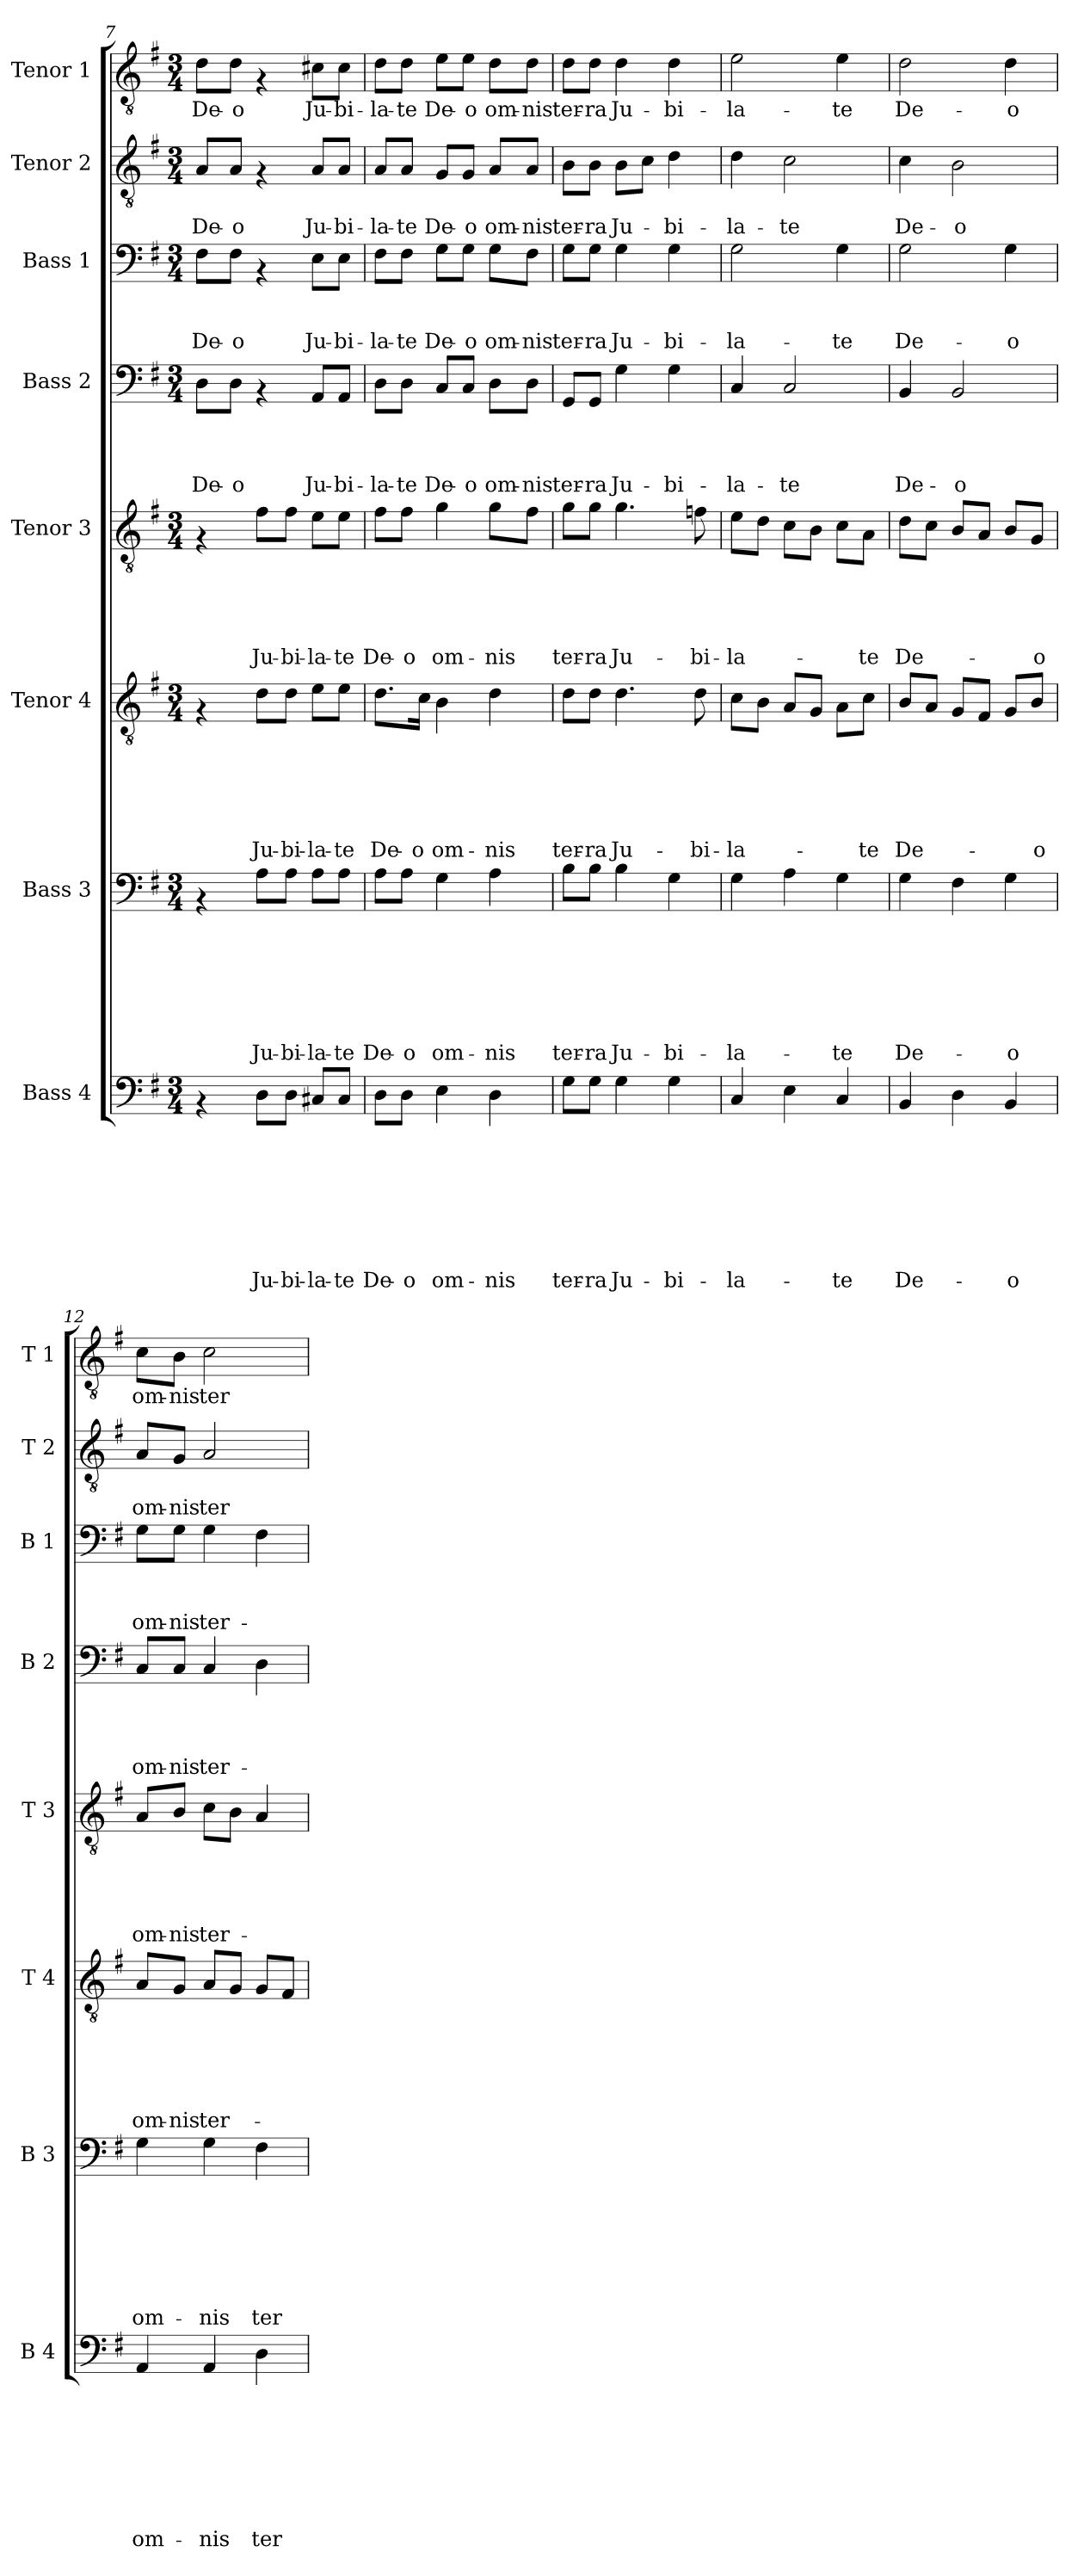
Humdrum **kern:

**kern	**text	**text	**text	**text	**text	**text	**text	**text	**kern	**text	**text	**text	**text	**text	**text	**text	**kern	**text	**text	**text	**text	**text	**text	**kern	**text	**text	**text	**text	**text	**kern	**text	**text	**text	**text	**kern	**text	**text	**text	**kern	**text	**text	**kern	**text
*part8	*part8	*part8	*part8	*part8	*part8	*part8	*part8	*part8	*part7	*part7	*part7	*part7	*part7	*part7	*part7	*part7	*part6	*part6	*part6	*part6	*part6	*part6	*part6	*part5	*part5	*part5	*part5	*part5	*part5	*part4	*part4	*part4	*part4	*part4	*part3	*part3	*part3	*part3	*part2	*part2	*part2	*part1	*part1
*staff8	*staff8	*staff8	*staff8	*staff8	*staff8	*staff8	*staff8	*staff8	*staff7	*staff7	*staff7	*staff7	*staff7	*staff7	*staff7	*staff7	*staff6	*staff6	*staff6	*staff6	*staff6	*staff6	*staff6	*staff5	*staff5	*staff5	*staff5	*staff5	*staff5	*staff4	*staff4	*staff4	*staff4	*staff4	*staff3	*staff3	*staff3	*staff3	*staff2	*staff2	*staff2	*staff1	*staff1
*I"Bass 4	*	*	*	*	*	*	*	*	*I"Bass 3	*	*	*	*	*	*	*	*I"Tenor 4	*	*	*	*	*	*	*I"Tenor 3	*	*	*	*	*	*I"Bass 2	*	*	*	*	*I"Bass 1	*	*	*	*I"Tenor 2	*	*	*I"Tenor 1	*
*I'B 4	*	*	*	*	*	*	*	*	*I'B 3	*	*	*	*	*	*	*	*I'T 4	*	*	*	*	*	*	*I'T 3	*	*	*	*	*	*I'B 2	*	*	*	*	*I'B 1	*	*	*	*I'T 2	*	*	*I'T 1	*
*clefF4	*	*	*	*	*	*	*	*	*clefF4	*	*	*	*	*	*	*	*clefGv2	*	*	*	*	*	*	*clefGv2	*	*	*	*	*	*clefF4	*	*	*	*	*clefF4	*	*	*	*clefGv2	*	*	*clefGv2	*
*k[f#]	*	*	*	*	*	*	*	*	*k[f#]	*	*	*	*	*	*	*	*k[f#]	*	*	*	*	*	*	*k[f#]	*	*	*	*	*	*k[f#]	*	*	*	*	*k[f#]	*	*	*	*k[f#]	*	*	*k[f#]	*
*G:	*	*	*	*	*	*	*	*	*G:	*	*	*	*	*	*	*	*G:	*	*	*	*	*	*	*G:	*	*	*	*	*	*G:	*	*	*	*	*G:	*	*	*	*G:	*	*	*G:	*
*M3/4	*	*	*	*	*	*	*	*	*M3/4	*	*	*	*	*	*	*	*M3/4	*	*	*	*	*	*	*M3/4	*	*	*	*	*	*M3/4	*	*	*	*	*M3/4	*	*	*	*M3/4	*	*	*M3/4	*
=7	=7	=7	=7	=7	=7	=7	=7	=7	=7	=7	=7	=7	=7	=7	=7	=7	=7	=7	=7	=7	=7	=7	=7	=7	=7	=7	=7	=7	=7	=7	=7	=7	=7	=7	=7	=7	=7	=7	=7	=7	=7	=7	=7
!	!	!	!	!	!	!	!	!	!	!	!	!	!	!	!	!	!	!	!	!	!	!	!	!	!	!	!	!	!	!	!	!	!	!LO:LY:b	!	!	!	!LO:LY:b	!	!	!LO:LY:b	!	!LO:LY:b
4rAA	.	.	.	.	.	.	.	.	4rAA	.	.	.	.	.	.	.	4rF	.	.	.	.	.	.	4rF	.	.	.	.	.	8D\L	.	.	.	De-	8F#\L	.	.	De-	8A/L	.	De-	8d\L	De-
!	!	!	!	!	!	!	!	!	!	!	!	!	!	!	!	!	!	!	!	!	!	!	!	!	!	!	!	!	!	!	!	!	!	!LO:LY:b	!	!	!	!LO:LY:b	!	!	!LO:LY:b	!	!LO:LY:b
.	.	.	.	.	.	.	.	.	.	.	.	.	.	.	.	.	.	.	.	.	.	.	.	.	.	.	.	.	.	8D\J	.	.	.	-o	8F#\J	.	.	-o	8A/J	.	-o	8d\J	-o
!	!	!	!	!	!	!	!	!LO:LY:b	!	!	!	!	!	!	!	!LO:LY:b	!	!	!	!	!	!	!LO:LY:b	!	!	!	!	!	!LO:LY:b	!	!	!	!	!	!	!	!	!	!	!	!	!	!
8D\L	.	.	.	.	.	.	.	Ju-	8A\L	.	.	.	.	.	.	Ju-	8d\L	.	.	.	.	.	Ju-	8f#\L	.	.	.	.	Ju-	4rAA	.	.	.	.	4rAA	.	.	.	4rF	.	.	4rF	.
!	!	!	!	!	!	!	!	!LO:LY:b	!	!	!	!	!	!	!	!LO:LY:b	!	!	!	!	!	!	!LO:LY:b	!	!	!	!	!	!LO:LY:b	!	!	!	!	!	!	!	!	!	!	!	!	!	!
8D\J	.	.	.	.	.	.	.	-bi-	8A\J	.	.	.	.	.	.	-bi-	8d\J	.	.	.	.	.	-bi-	8f#\J	.	.	.	.	-bi-	.	.	.	.	.	.	.	.	.	.	.	.	.	.
!	!	!	!	!	!	!	!	!LO:LY:b	!	!	!	!	!	!	!	!LO:LY:b	!	!	!	!	!	!	!LO:LY:b	!	!	!	!	!	!LO:LY:b	!	!	!	!	!LO:LY:b	!	!	!	!LO:LY:b	!	!	!LO:LY:b	!	!LO:LY:b
8C#X/L	.	.	.	.	.	.	.	-la-	8A\L	.	.	.	.	.	.	-la-	8e\L	.	.	.	.	.	-la-	8e\L	.	.	.	.	-la-	8AA/L	.	.	.	Ju-	8E\L	.	.	Ju-	8A/L	.	Ju-	8c#X\L	Ju-
!	!	!	!	!	!	!	!	!LO:LY:b	!	!	!	!	!	!	!	!LO:LY:b	!	!	!	!	!	!	!LO:LY:b	!	!	!	!	!	!LO:LY:b	!	!	!	!	!LO:LY:b	!	!	!	!LO:LY:b	!	!	!LO:LY:b	!	!LO:LY:b
8C#/J	.	.	.	.	.	.	.	-te	8A\J	.	.	.	.	.	.	-te	8e\J	.	.	.	.	.	-te	8e\J	.	.	.	.	-te	8AA/J	.	.	.	-bi-	8E\J	.	.	-bi-	8A/J	.	-bi-	8c#\J	-bi-
!!LO:PB:g=z
=8	=8	=8	=8	=8	=8	=8	=8	=8	=8	=8	=8	=8	=8	=8	=8	=8	=8	=8	=8	=8	=8	=8	=8	=8	=8	=8	=8	=8	=8	=8	=8	=8	=8	=8	=8	=8	=8	=8	=8	=8	=8	=8	=8
!	!	!	!	!	!	!	!	!LO:LY:b	!	!	!	!	!	!	!	!LO:LY:b	!	!	!	!	!	!	!LO:LY:b	!	!	!	!	!	!LO:LY:b	!	!	!	!	!LO:LY:b	!	!	!	!LO:LY:b	!	!	!LO:LY:b	!	!LO:LY:b
8D\L	.	.	.	.	.	.	.	De-	8A\L	.	.	.	.	.	.	De-	8.d\L	.	.	.	.	.	De-	8f#\L	.	.	.	.	De-	8D\L	.	.	.	-la-	8F#\L	.	.	-la-	8A/L	.	-la-	8d\L	-la-
!	!	!	!	!	!	!	!	!LO:LY:b	!	!	!	!	!	!	!	!LO:LY:b	!	!	!	!	!	!	!	!	!	!	!	!	!LO:LY:b	!	!	!	!	!LO:LY:b	!	!	!	!LO:LY:b	!	!	!LO:LY:b	!	!LO:LY:b
8D\J	.	.	.	.	.	.	.	-o	8A\J	.	.	.	.	.	.	-o	.	.	.	.	.	.	.	8f#\J	.	.	.	.	-o	8D\J	.	.	.	-te	8F#\J	.	.	-te	8A/J	.	-te	8d\J	-te
!	!	!	!	!	!	!	!	!	!	!	!	!	!	!	!	!	!	!	!	!	!	!	!LO:LY:b	!	!	!	!	!	!	!	!	!	!	!	!	!	!	!	!	!	!	!	!
.	.	.	.	.	.	.	.	.	.	.	.	.	.	.	.	.	16c\Jk	.	.	.	.	.	-o	.	.	.	.	.	.	.	.	.	.	.	.	.	.	.	.	.	.	.	.
!	!	!	!	!	!	!	!	!LO:LY:b	!	!	!	!	!	!	!	!LO:LY:b	!	!	!	!	!	!	!LO:LY:b	!	!	!	!	!	!LO:LY:b	!	!	!	!	!LO:LY:b	!	!	!	!LO:LY:b	!	!	!LO:LY:b	!	!LO:LY:b
4E\	.	.	.	.	.	.	.	om-	4G\	.	.	.	.	.	.	om-	4B\	.	.	.	.	.	om-	4g\	.	.	.	.	om-	8C/L	.	.	.	De-	8G\L	.	.	De-	8G/L	.	De-	8e\L	De-
!	!	!	!	!	!	!	!	!	!	!	!	!	!	!	!	!	!	!	!	!	!	!	!	!	!	!	!	!	!	!	!	!	!	!LO:LY:b	!	!	!	!LO:LY:b	!	!	!LO:LY:b	!	!LO:LY:b
.	.	.	.	.	.	.	.	.	.	.	.	.	.	.	.	.	.	.	.	.	.	.	.	.	.	.	.	.	.	8C/J	.	.	.	-o	8G\J	.	.	-o	8G/J	.	-o	8e\J	-o
!	!	!	!	!	!	!	!	!LO:LY:b	!	!	!	!	!	!	!	!LO:LY:b	!	!	!	!	!	!	!LO:LY:b	!	!	!	!	!	!LO:LY:b	!	!	!	!	!LO:LY:b	!	!	!	!LO:LY:b	!	!	!LO:LY:b	!	!LO:LY:b
4D\	.	.	.	.	.	.	.	-nis	4A\	.	.	.	.	.	.	-nis	4d\	.	.	.	.	.	-nis	8g\L	.	.	.	.	-nis	8D\L	.	.	.	om-	8G\L	.	.	om-	8A/L	.	om-	8d\L	om-
!	!	!	!	!	!	!	!	!	!	!	!	!	!	!	!	!	!	!	!	!	!	!	!	!	!	!	!	!	!	!	!	!	!	!LO:LY:b	!	!	!	!LO:LY:b	!	!	!LO:LY:b	!	!LO:LY:b
.	.	.	.	.	.	.	.	.	.	.	.	.	.	.	.	.	.	.	.	.	.	.	.	8f#\J	.	.	.	.	.	8D\J	.	.	.	-nis	8F#\J	.	.	-nis	8A/J	.	-nis	8d\J	-nis
=9	=9	=9	=9	=9	=9	=9	=9	=9	=9	=9	=9	=9	=9	=9	=9	=9	=9	=9	=9	=9	=9	=9	=9	=9	=9	=9	=9	=9	=9	=9	=9	=9	=9	=9	=9	=9	=9	=9	=9	=9	=9	=9	=9
!	!	!	!	!	!	!	!	!LO:LY:b	!	!	!	!	!	!	!	!LO:LY:b	!	!	!	!	!	!	!LO:LY:b	!	!	!	!	!	!LO:LY:b	!	!	!	!	!LO:LY:b	!	!	!	!LO:LY:b	!	!	!LO:LY:b	!	!LO:LY:b
8G\L	.	.	.	.	.	.	.	ter-	8B\L	.	.	.	.	.	.	ter-	8d\L	.	.	.	.	.	ter-	8g\L	.	.	.	.	ter-	8GG/L	.	.	.	ter-	8G\L	.	.	ter-	8B\L	.	ter-	8d\L	ter-
!	!	!	!	!	!	!	!	!LO:LY:b	!	!	!	!	!	!	!	!LO:LY:b	!	!	!	!	!	!	!LO:LY:b	!	!	!	!	!	!LO:LY:b	!	!	!	!	!LO:LY:b	!	!	!	!LO:LY:b	!	!	!LO:LY:b	!	!LO:LY:b
8G\J	.	.	.	.	.	.	.	-ra	8B\J	.	.	.	.	.	.	-ra	8d\J	.	.	.	.	.	-ra	8g\J	.	.	.	.	-ra	8GG/J	.	.	.	-ra	8G\J	.	.	-ra	8B\J	.	-ra	8d\J	-ra
!	!	!	!	!	!	!	!	!LO:LY:b	!	!	!	!	!	!	!	!LO:LY:b	!	!	!	!	!	!	!LO:LY:b	!	!	!	!	!	!LO:LY:b	!	!	!	!	!LO:LY:b	!	!	!	!LO:LY:b	!	!	!LO:LY:b	!	!LO:LY:b
4G\	.	.	.	.	.	.	.	Ju-	4B\	.	.	.	.	.	.	Ju-	4.d\	.	.	.	.	.	Ju-	4.g\	.	.	.	.	Ju-	4G\	.	.	.	Ju-	4G\	.	.	Ju-	8B\L	.	Ju-	4d\	Ju-
.	.	.	.	.	.	.	.	.	.	.	.	.	.	.	.	.	.	.	.	.	.	.	.	.	.	.	.	.	.	.	.	.	.	.	.	.	.	.	8c\J	.	.	.	.
!	!	!	!	!	!	!	!	!LO:LY:b	!	!	!	!	!	!	!	!LO:LY:b	!	!	!	!	!	!	!	!	!	!	!	!	!	!	!	!	!	!LO:LY:b	!	!	!	!LO:LY:b	!	!	!LO:LY:b	!	!LO:LY:b
4G\	.	.	.	.	.	.	.	-bi-	4G\	.	.	.	.	.	.	-bi-	.	.	.	.	.	.	.	.	.	.	.	.	.	4G\	.	.	.	-bi-	4G\	.	.	-bi-	4d\	.	-bi-	4d\	-bi-
!	!	!	!	!	!	!	!	!	!	!	!	!	!	!	!	!	!	!	!	!	!	!	!LO:LY:b	!	!	!	!	!	!LO:LY:b	!	!	!	!	!	!	!	!	!	!	!	!	!	!
.	.	.	.	.	.	.	.	.	.	.	.	.	.	.	.	.	8d\	.	.	.	.	.	-bi-	8fn\	.	.	.	.	-bi-	.	.	.	.	.	.	.	.	.	.	.	.	.	.
=10	=10	=10	=10	=10	=10	=10	=10	=10	=10	=10	=10	=10	=10	=10	=10	=10	=10	=10	=10	=10	=10	=10	=10	=10	=10	=10	=10	=10	=10	=10	=10	=10	=10	=10	=10	=10	=10	=10	=10	=10	=10	=10	=10
!	!	!	!	!	!	!	!	!LO:LY:b	!	!	!	!	!	!	!	!LO:LY:b	!	!	!	!	!	!	!LO:LY:b	!	!	!	!	!	!LO:LY:b	!	!	!	!	!LO:LY:b	!	!	!	!LO:LY:b	!	!	!LO:LY:b	!	!LO:LY:b
4C/	.	.	.	.	.	.	.	-la-	4G\	.	.	.	.	.	.	-la-	8c\L	.	.	.	.	.	-la-	8e\L	.	.	.	.	-la-	4C/	.	.	.	-la-	2G\	.	.	-la-	4d\	.	-la-	2e\	-la-
.	.	.	.	.	.	.	.	.	.	.	.	.	.	.	.	.	8B\J	.	.	.	.	.	.	8d\J	.	.	.	.	.	.	.	.	.	.	.	.	.	.	.	.	.	.	.
!	!	!	!	!	!	!	!	!	!	!	!	!	!	!	!	!	!	!	!	!	!	!	!	!	!	!	!	!	!	!	!	!	!	!LO:LY:b	!	!	!	!	!	!	!LO:LY:b	!	!
4E\	.	.	.	.	.	.	.	.	4A\	.	.	.	.	.	.	.	8A/L	.	.	.	.	.	.	8c\L	.	.	.	.	.	2C/	.	.	.	-te	.	.	.	.	2c\	.	-te	.	.
.	.	.	.	.	.	.	.	.	.	.	.	.	.	.	.	.	8G/J	.	.	.	.	.	.	8B\J	.	.	.	.	.	.	.	.	.	.	.	.	.	.	.	.	.	.	.
!	!	!	!	!	!	!	!	!LO:LY:b	!	!	!	!	!	!	!	!LO:LY:b	!	!	!	!	!	!	!	!	!	!	!	!	!	!	!	!	!	!	!	!	!	!LO:LY:b	!	!	!	!	!LO:LY:b
4C/	.	.	.	.	.	.	.	-te	4G\	.	.	.	.	.	.	-te	8A\L	.	.	.	.	.	.	8c\L	.	.	.	.	.	.	.	.	.	.	4G\	.	.	-te	.	.	.	4e\	-te
!	!	!	!	!	!	!	!	!	!	!	!	!	!	!	!	!	!	!	!	!	!	!	!LO:LY:b	!	!	!	!	!	!LO:LY:b	!	!	!	!	!	!	!	!	!	!	!	!	!	!
.	.	.	.	.	.	.	.	.	.	.	.	.	.	.	.	.	8c\J	.	.	.	.	.	-te	8A\J	.	.	.	.	-te	.	.	.	.	.	.	.	.	.	.	.	.	.	.
=11	=11	=11	=11	=11	=11	=11	=11	=11	=11	=11	=11	=11	=11	=11	=11	=11	=11	=11	=11	=11	=11	=11	=11	=11	=11	=11	=11	=11	=11	=11	=11	=11	=11	=11	=11	=11	=11	=11	=11	=11	=11	=11	=11
!	!	!	!	!	!	!	!	!LO:LY:b	!	!	!	!	!	!	!	!LO:LY:b	!	!	!	!	!	!	!LO:LY:b	!	!	!	!	!	!LO:LY:b	!	!	!	!	!LO:LY:b	!	!	!	!LO:LY:b	!	!	!LO:LY:b	!	!LO:LY:b
4BB/	.	.	.	.	.	.	.	De-	4G\	.	.	.	.	.	.	De-	8B/L	.	.	.	.	.	De-	8d\L	.	.	.	.	De-	4BB/	.	.	.	De-	2G\	.	.	De-	4c\	.	De-	2d\	De-
.	.	.	.	.	.	.	.	.	.	.	.	.	.	.	.	.	8A/J	.	.	.	.	.	.	8c\J	.	.	.	.	.	.	.	.	.	.	.	.	.	.	.	.	.	.	.
!	!	!	!	!	!	!	!	!	!	!	!	!	!	!	!	!	!	!	!	!	!	!	!	!	!	!	!	!	!	!	!	!	!	!LO:LY:b	!	!	!	!	!	!	!LO:LY:b	!	!
4D\	.	.	.	.	.	.	.	.	4F#\	.	.	.	.	.	.	.	8G/L	.	.	.	.	.	.	8B/L	.	.	.	.	.	2BB/	.	.	.	-o	.	.	.	.	2B\	.	-o	.	.
.	.	.	.	.	.	.	.	.	.	.	.	.	.	.	.	.	8F#/J	.	.	.	.	.	.	8A/J	.	.	.	.	.	.	.	.	.	.	.	.	.	.	.	.	.	.	.
!	!	!	!	!	!	!	!	!LO:LY:b	!	!	!	!	!	!	!	!LO:LY:b	!	!	!	!	!	!	!	!	!	!	!	!	!	!	!	!	!	!	!	!	!	!LO:LY:b	!	!	!	!	!LO:LY:b
4BB/	.	.	.	.	.	.	.	-o	4G\	.	.	.	.	.	.	-o	8G/L	.	.	.	.	.	.	8B/L	.	.	.	.	.	.	.	.	.	.	4G\	.	.	-o	.	.	.	4d\	-o
!	!	!	!	!	!	!	!	!	!	!	!	!	!	!	!	!	!	!	!	!	!	!	!LO:LY:b	!	!	!	!	!	!LO:LY:b	!	!	!	!	!	!	!	!	!	!	!	!	!	!
.	.	.	.	.	.	.	.	.	.	.	.	.	.	.	.	.	8B/J	.	.	.	.	.	-o	8G/J	.	.	.	.	-o	.	.	.	.	.	.	.	.	.	.	.	.	.	.
=12	=12	=12	=12	=12	=12	=12	=12	=12	=12	=12	=12	=12	=12	=12	=12	=12	=12	=12	=12	=12	=12	=12	=12	=12	=12	=12	=12	=12	=12	=12	=12	=12	=12	=12	=12	=12	=12	=12	=12	=12	=12	=12	=12
!	!	!	!	!	!	!	!	!LO:LY:b	!	!	!	!	!	!	!	!LO:LY:b	!	!	!	!	!	!	!LO:LY:b	!	!	!	!	!	!LO:LY:b	!	!	!	!	!LO:LY:b	!	!	!	!LO:LY:b	!	!	!LO:LY:b	!	!LO:LY:b
4AA/	.	.	.	.	.	.	.	om-	4G\	.	.	.	.	.	.	om-	8A/L	.	.	.	.	.	om-	8A/L	.	.	.	.	om-	8C/L	.	.	.	om-	8G\L	.	.	om-	8A/L	.	om-	8c\L	om-
!	!	!	!	!	!	!	!	!	!	!	!	!	!	!	!	!	!	!	!	!	!	!	!LO:LY:b	!	!	!	!	!	!LO:LY:b	!	!	!	!	!LO:LY:b	!	!	!	!LO:LY:b	!	!	!LO:LY:b	!	!LO:LY:b
.	.	.	.	.	.	.	.	.	.	.	.	.	.	.	.	.	8G/J	.	.	.	.	.	-nis	8B/J	.	.	.	.	-nis	8C/J	.	.	.	-nis	8G\J	.	.	-nis	8G/J	.	-nis	8B\J	-nis
!	!	!	!	!	!	!	!	!LO:LY:b	!	!	!	!	!	!	!	!LO:LY:b	!	!	!	!	!	!	!LO:LY:b	!	!	!	!	!	!LO:LY:b	!	!	!	!	!LO:LY:b	!	!	!	!LO:LY:b	!	!	!LO:LY:b	!	!LO:LY:b
4AA/	.	.	.	.	.	.	.	-nis	4G\	.	.	.	.	.	.	-nis	8A/L	.	.	.	.	.	ter-	8c\L	.	.	.	.	ter-	4C/	.	.	.	ter-	4G\	.	.	ter-	2A/	.	ter-	2c\	ter-
.	.	.	.	.	.	.	.	.	.	.	.	.	.	.	.	.	8G/J	.	.	.	.	.	.	8B\J	.	.	.	.	.	.	.	.	.	.	.	.	.	.	.	.	.	.	.
!	!	!	!	!	!	!	!	!LO:LY:b	!	!	!	!	!	!	!	!LO:LY:b	!	!	!	!	!	!	!	!	!	!	!	!	!	!	!	!	!	!	!	!	!	!	!	!	!	!	!
4D\	.	.	.	.	.	.	.	ter-	4F#\	.	.	.	.	.	.	ter-	8G/L	.	.	.	.	.	.	4A/	.	.	.	.	.	4D\	.	.	.	.	4F#\	.	.	.	.	.	.	.	.
.	.	.	.	.	.	.	.	.	.	.	.	.	.	.	.	.	8F#/J	.	.	.	.	.	.	.	.	.	.	.	.	.	.	.	.	.	.	.	.	.	.	.	.	.	.
=	=	=	=	=	=	=	=	=	=	=	=	=	=	=	=	=	=	=	=	=	=	=	=	=	=	=	=	=	=	=	=	=	=	=	=	=	=	=	=	=	=	=	=
*-	*-	*-	*-	*-	*-	*-	*-	*-	*-	*-	*-	*-	*-	*-	*-	*-	*-	*-	*-	*-	*-	*-	*-	*-	*-	*-	*-	*-	*-	*-	*-	*-	*-	*-	*-	*-	*-	*-	*-	*-	*-	*-	*-
